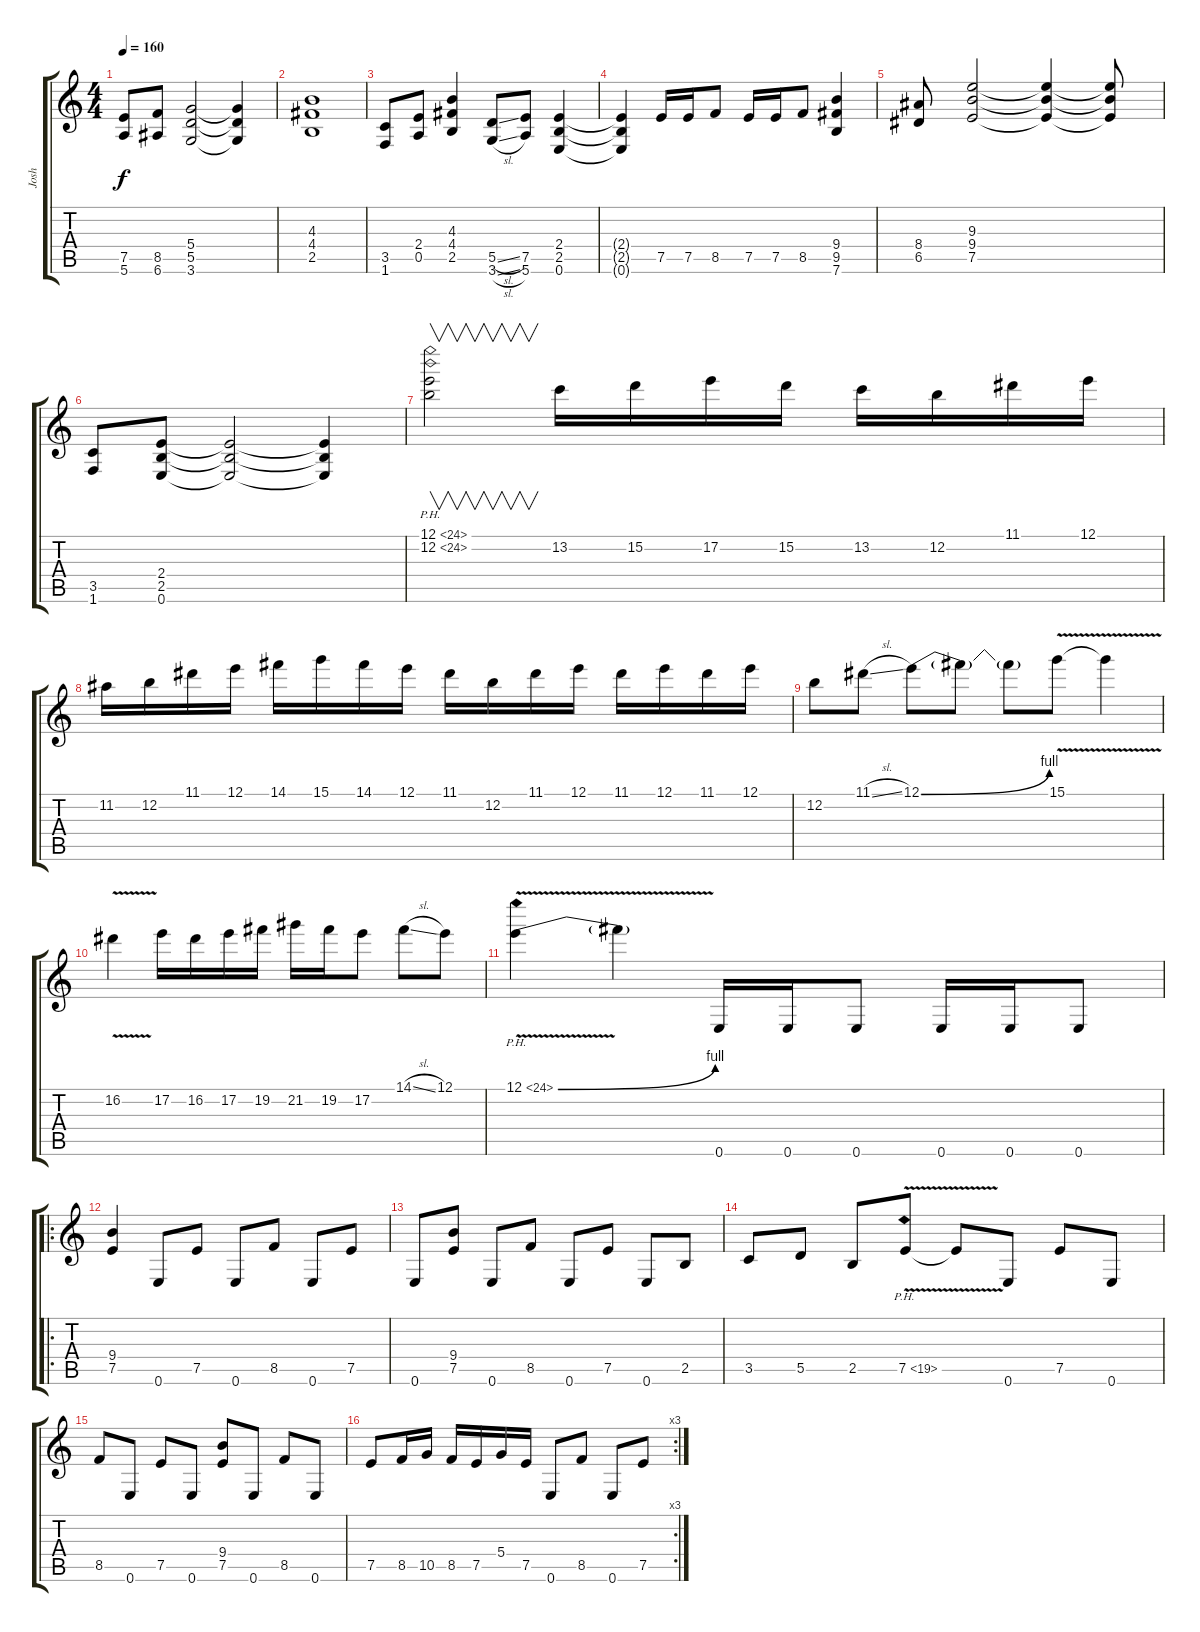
\track ("Josh" "Josh") {instrument distortionguitar}
\staff {score tabs}
\tuning (E4 B3 G3 D3 A2 E2) {hide}
\ts (4 4)
\tempo 160
\clef g2
\ks c
(7.5 5.6).8{dy f} (8.5 6.6).8 (5.4 5.5 3.6).2 (5.4{t} 5.5{t} 3.6{t}).4 |
(4.3 4.4 2.5).1 |
(3.5 1.6).8 (2.4 0.5).8 (4.3 4.4 2.5).4 (5.5{sl} 3.6{sl}).8 (7.5 5.6).8 (2.4 2.5 0.6).4 |
(2.4{t} 2.5{t} 0.6{t}).4 7.5.16 7.5.16 8.5.8 7.5.16 7.5.16 8.5.8 (9.4 9.5 7.6).4 |
(8.4 6.5).8 (9.3 9.4 7.5).2 (9.3{t} 9.4{t} 7.5{t}).4 (9.3{t} 9.4{t} 7.5{t}).8 |
(3.5 1.6).8 (2.4 2.5 0.6).8 (2.4{t} 2.5{t} 0.6{t}).2 (2.4{t} 2.5{t} 0.6{t}).4 |
(12.1{ph 12} 12.2{ph 12}).2{v} 13.2.16 15.2.16 17.2.16 15.2.16 13.2.16 12.2.16 11.1.16 12.1.16 |
11.2.16 12.2.16 11.1.16 12.1.16 14.1.16 15.1.16 14.1.16 12.1.16 11.1.16 12.2.16 11.1.16 12.1.16 11.1.16 12.1.16 11.1.16 12.1.16 |
12.2.8 11.1{sl}.8 12.1{be (bend 0 0 60 4)}.8 12.1{t}.8 12.1{t}.8 15.1{v}.8 15.1{t}.4 |
16.2{v}.4 17.2.16 16.2.16 17.2.16 19.2.16 21.2.16 19.2.16 17.2.8 14.1{sl}.8 12.1.8 |
12.1{be (bend 0 0 60 4) ph 12 v}.4 12.1{t}.4 0.6.16 0.6.16 0.6.8 0.6.16 0.6.16 0.6.8 |
\ro
(9.4 7.5).4 0.6.8 7.5.8 0.6.8 8.5.8 0.6.8 7.5.8 |
0.6.8 (9.4 7.5).8 0.6.8 8.5.8 0.6.8 7.5.8 0.6.8 2.5.8 |
3.5.8 5.5.8 2.5.8 7.5{ph 12 v}.8 7.5{t}.8 0.6.8 7.5.8 0.6.8 |
8.5.8 0.6.8 7.5.8 0.6.8 (9.4 7.5).8 0.6.8 8.5.8 0.6.8 |
\rc 3
7.5.8 8.5.16 10.5.16 8.5.16 7.5.16 5.4.16 7.5.16 0.6.8 8.5.8 0.6.8 7.5.8
